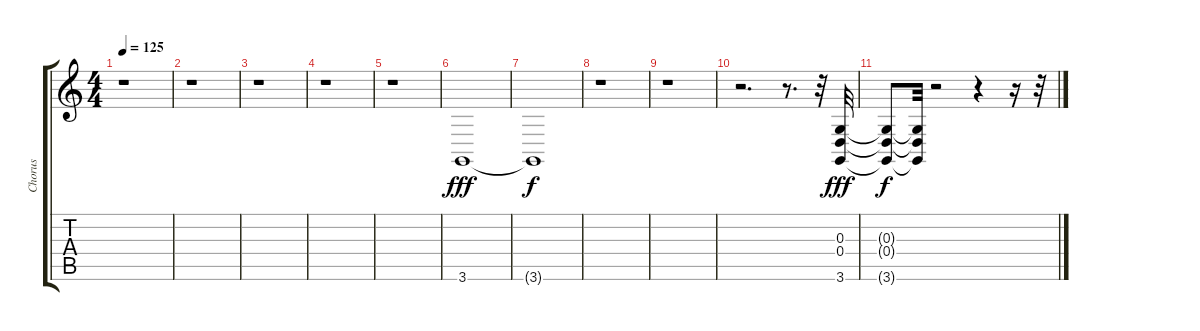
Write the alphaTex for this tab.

\track ("Chorus" "Chorus") {instrument lead3calliope}
\staff {score tabs}
\tuning (E4 B3 G3 D3 A2 E2) {hide}
\ts (4 4)
\tempo 125
\clef g2
\ks c
r.1{dy f} |
r.1 |
r.1 |
r.1 |
r.1 |
3.6.1{dy fff} |
3.6{t}.1{dy f} |
r.1 |
r.1 |
r.2{d} r.8{d} r.32 (0.3 0.4 3.6).32{dy fff} |
(0.3{t} 0.4{t} 3.6{t}).8{dy f} (0.3{t} 0.4{t} 3.6{t}).32 r.2 r.4 r.16 r.32
